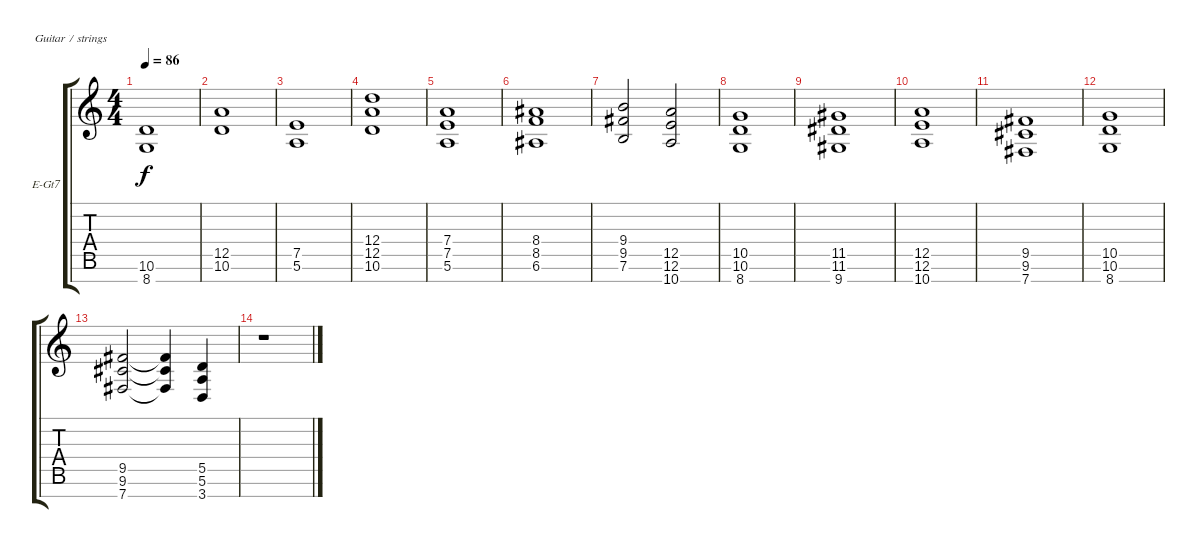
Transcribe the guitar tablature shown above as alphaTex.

\defaultSystemsLayout 4
\bracketExtendMode groupsimilarinstruments
\firstSystemTrackNameOrientation horizontal
\otherSystemsTrackNameOrientation horizontal
\track ("Synth" "E-Gt7") {instrument overdrivenguitar}
\staff {score tabs}
\tuning (E4 B3 G3 D3 A2 E2 B1)
\ts (4 4)
\tempo 86
\clef g2
\ks c
(8.7 10.6).1{dy f} |
(10.6 12.5).1 |
(5.6 7.5).1 |
(10.6 12.5 12.4).1 |
(5.6 7.5 7.4).1 |
(6.6 8.4 8.5).1 |
(7.6 9.5 9.4).2 (10.7 12.5 12.6).2 |
(8.7 10.6 10.5).1 |
(9.7 11.5 11.6).1 |
(10.7 12.6 12.5).1 |
(7.7 9.5 9.6).1 |
(8.7 10.6 10.5).1 |
(7.7 9.5 9.6).2 (7.7{t} 9.6{t} 9.5{t}).4 (3.7 5.6 5.5).4 |
r.1
